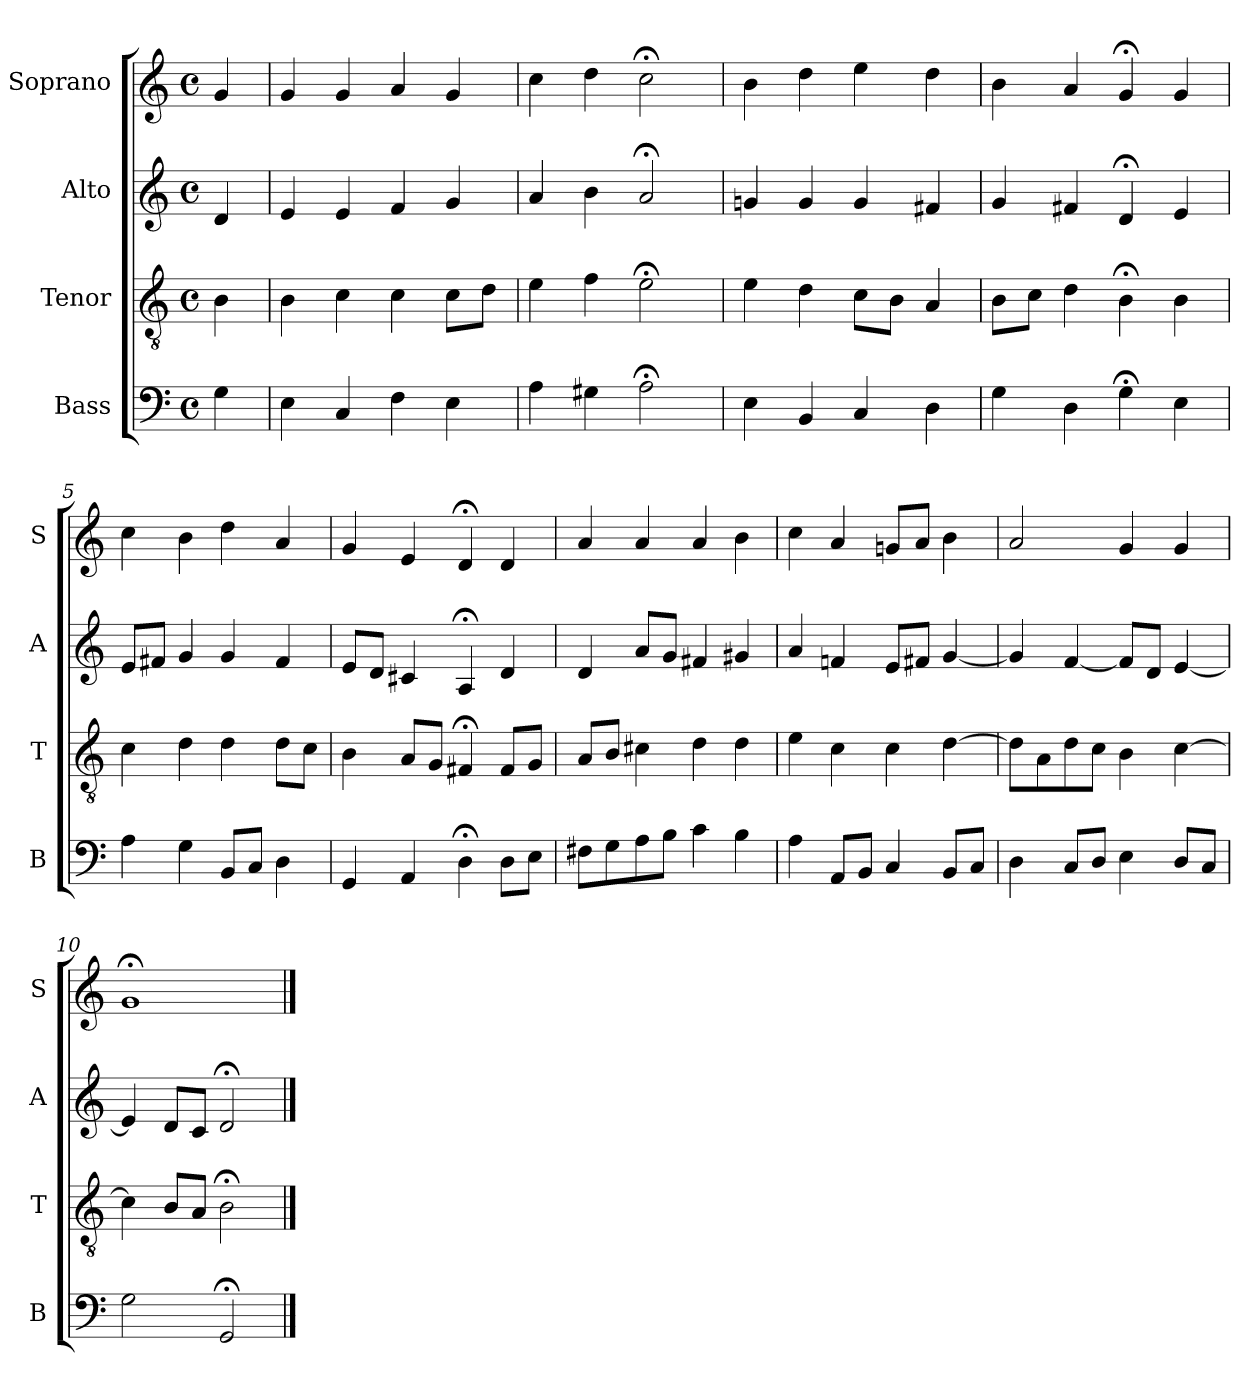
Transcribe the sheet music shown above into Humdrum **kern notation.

**kern	**kern	**kern	**kern
*part4	*part3	*part2	*part1
*staff4	*staff3	*staff2	*staff1
*I"Bass	*I"Tenor	*I"Alto	*I"Soprano
*I'B	*I'T	*I'A	*I'S
*clefF4	*clefGv2	*clefG2	*clefG2
*k[]	*k[]	*k[]	*k[]
*G:mix	*G:mix	*G:mix	*G:mix
*M4/4	*M4/4	*M4/4	*M4/4
*met(c)	*met(c)	*met(c)	*met(c)
*MM100	*MM100	*MM100	*MM100
=	=	=	=
4G	4B	4d	4g
=1	=1	=1	=1
4E	4B	4e	4g
4C	4c	4e	4g
4F	4c	4f	4a
4E	8cL	4g	4g
.	8dJ	.	.
=2	=2	=2	=2
4A	4e	4a	4cc
4G#X	4f	4b	4dd
2A;<	2e;<	2a;<	2cc;<
=3	=3	=3	=3
4E	4e	4gn	4b
4BB	4d	4g	4dd
4C	8cL	4g	4ee
.	8BJ	.	.
4D	4A	4f#X	4dd
=4	=4	=4	=4
4G	8BL	4g	4b
.	8cJ	.	.
4D	4d	4f#X	4a
4G;<	4B;<	4d;<	4g;<
4E	4B	4e	4g
=5	=5	=5	=5
4A	4c	8eL	4cc
.	.	8f#XJ	.
4G	4d	4g	4b
8BBL	4d	4g	4dd
8CJ	.	.	.
4D	8dL	4f#	4a
.	8cJ	.	.
=6	=6	=6	=6
4GG	4B	8eL	4g
.	.	8dJ	.
4AA	8AL	4c#X	4e
.	8GJ	.	.
4D;<	4F#X;<	4A;<	4d;<
8DL	8F#L	4d	4d
8EJ	8GJ	.	.
=7	=7	=7	=7
8F#XL	8AL	4d	4a
8G	8BJ	.	.
8A	4c#X	8aL	4a
8BJ	.	8gJ	.
4c	4d	4f#X	4a
4B	4d	4g#X	4b
=8	=8	=8	=8
4A	4e	4a	4cc
8AAL	4c	4fn	4a
8BBJ	.	.	.
4C	4c	8eL	8gnL
.	.	8f#XJ	8aJ
8BBL	[4d	[4g	4b
8CJ	.	.	.
=9	=9	=9	=9
4D	8dL]	4g]	2a
.	8A	.	.
8CL	8d	[4f	.
8DJ	8cJ	.	.
4E	4B	8fL]	4g
.	.	8dJ	.
8DL	[4c	[4e	4g
8CJ	.	.	.
=10	=10	=10	=10
2Gi	4ci]	4ei]	1g;<i
.	8BL	8dL	.
.	8AJ	8cJ	.
2GG;<	2B;<	2d;<	.
==	==	==	==
*-	*-	*-	*-
